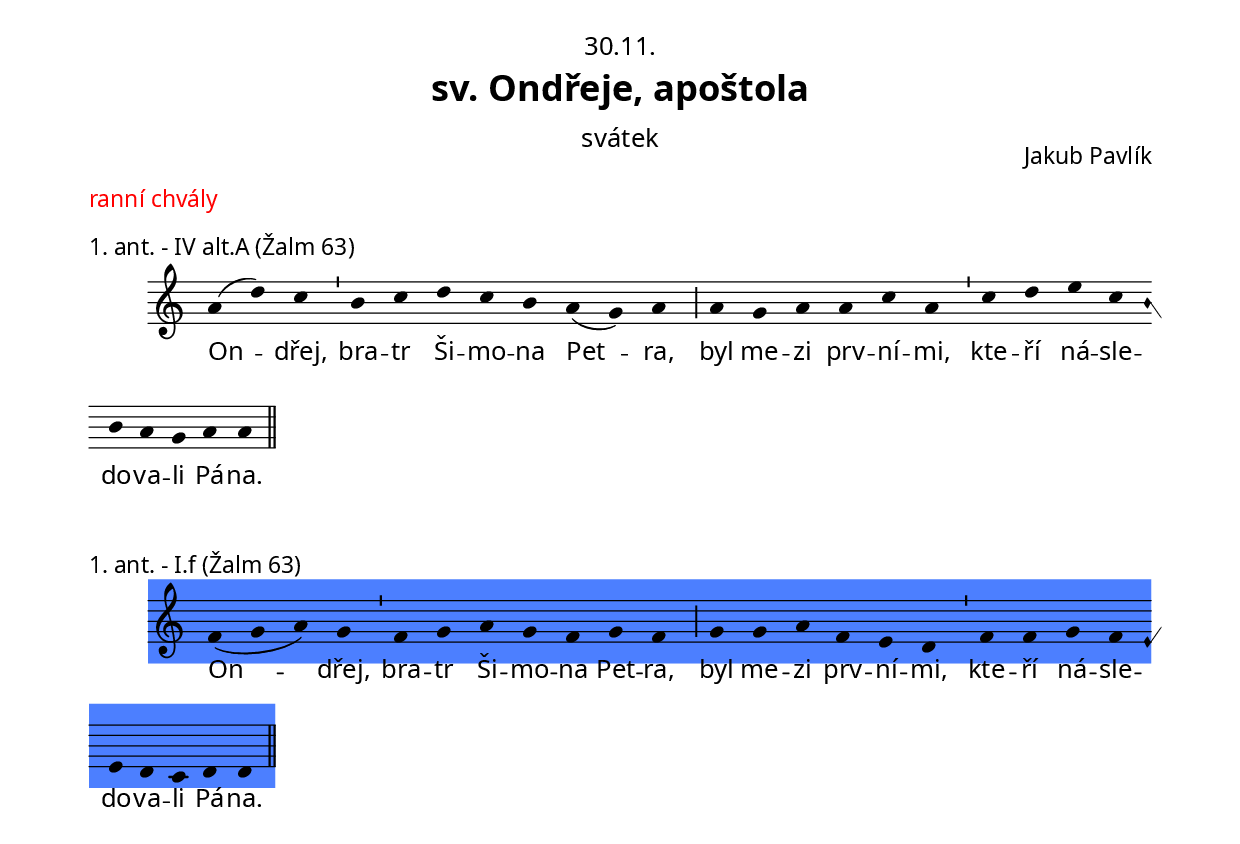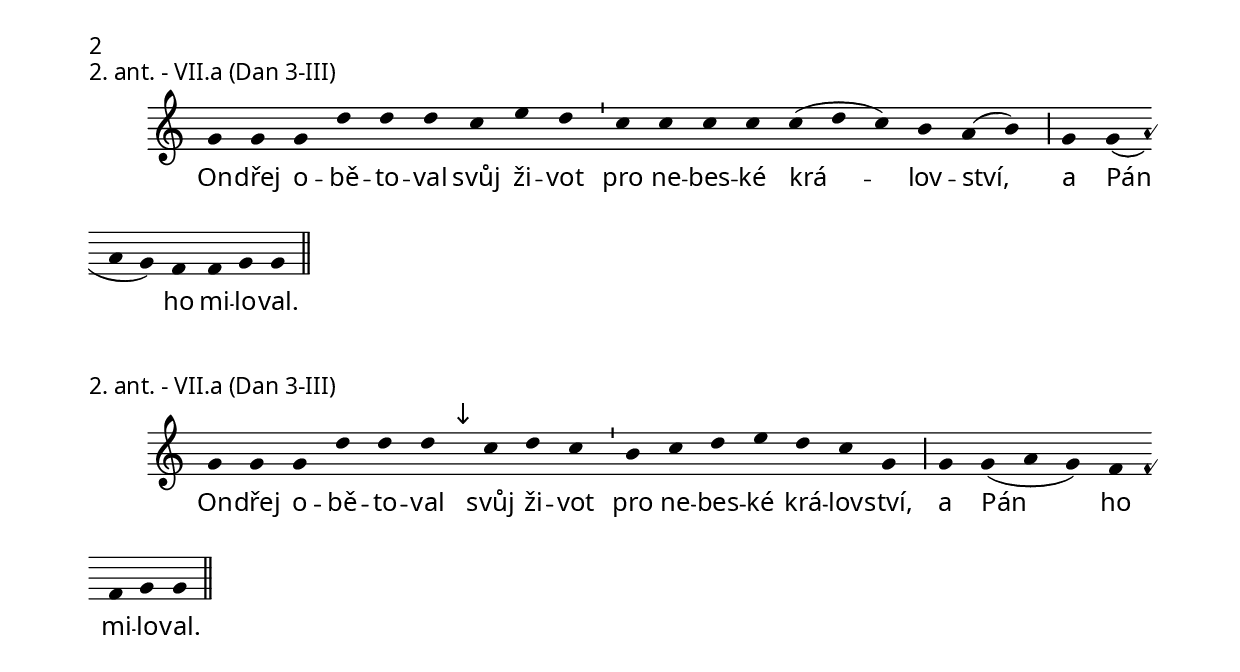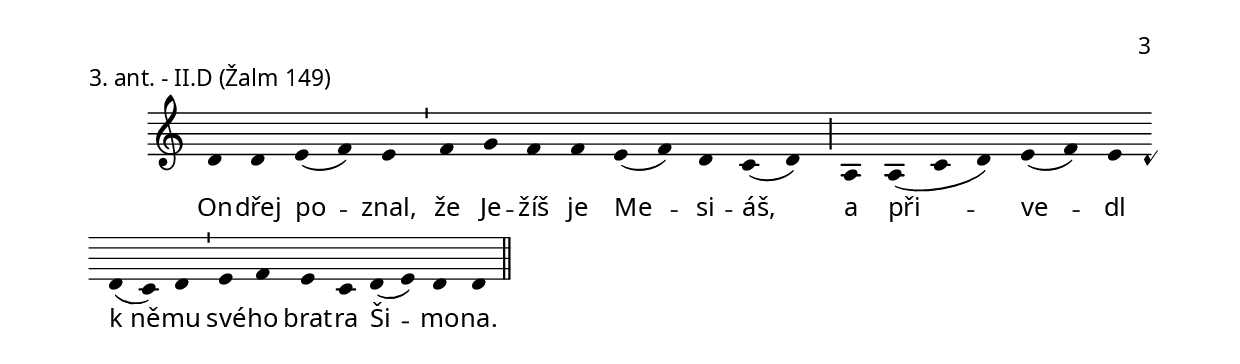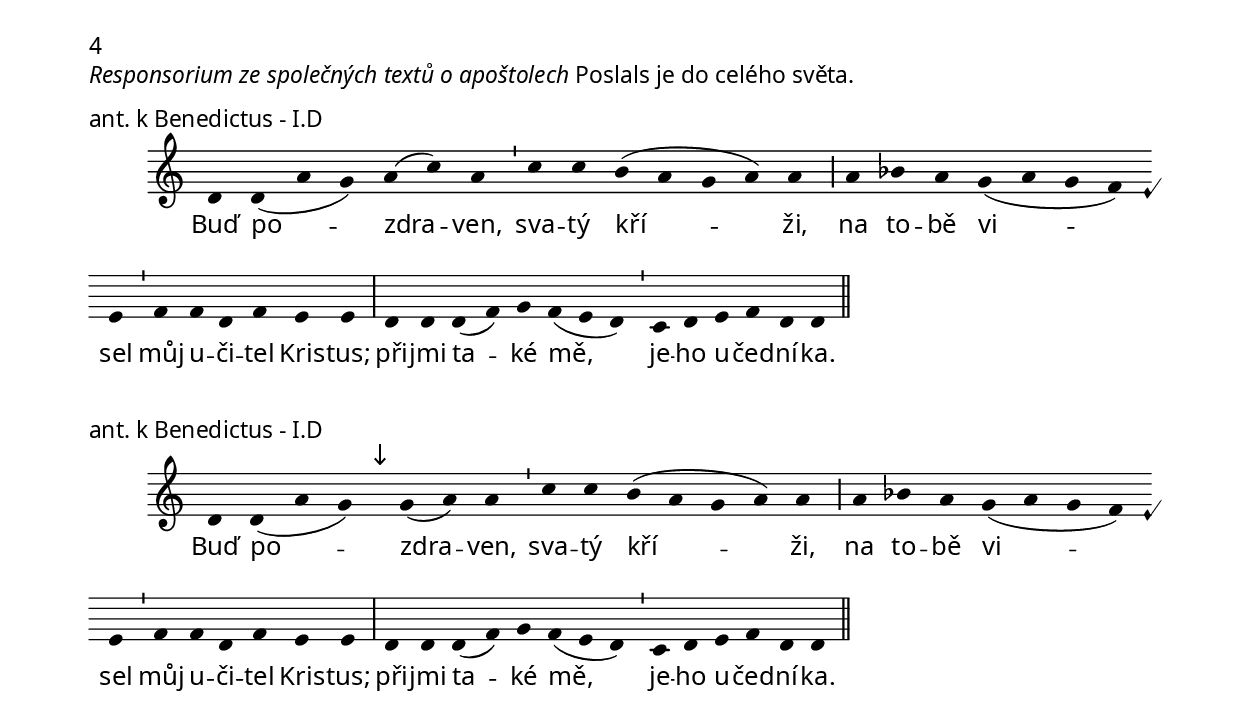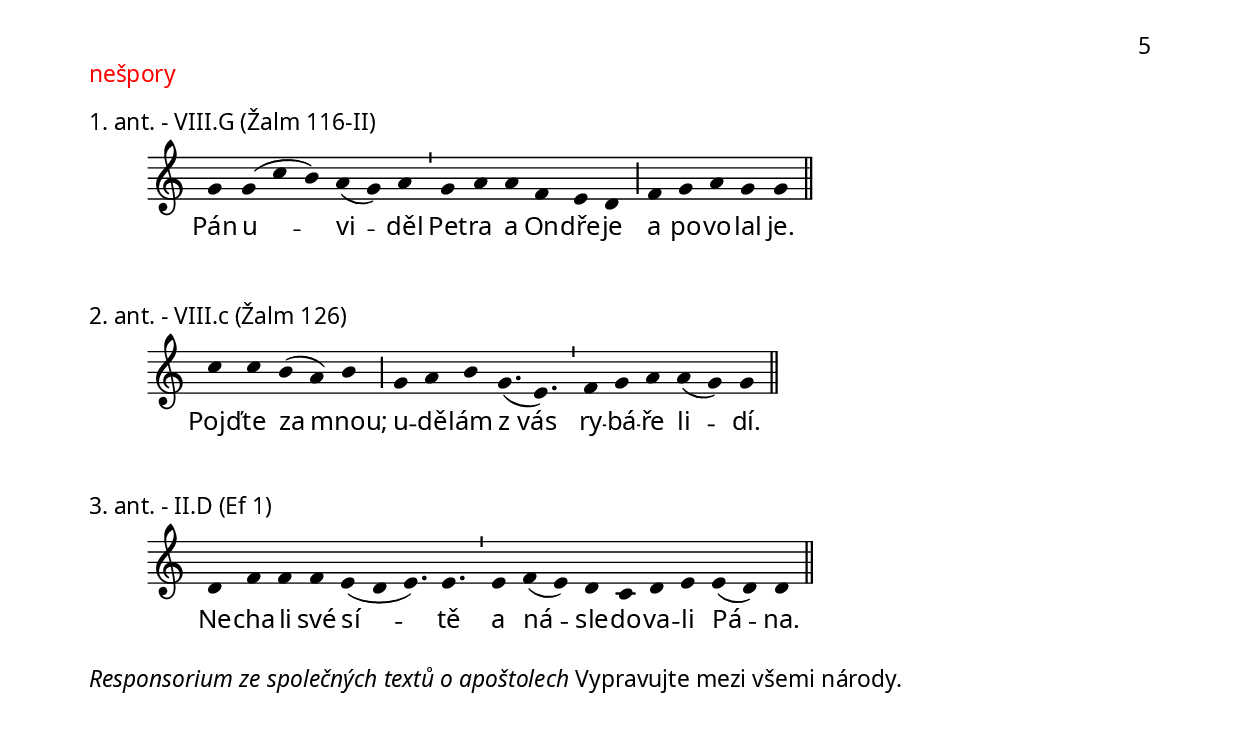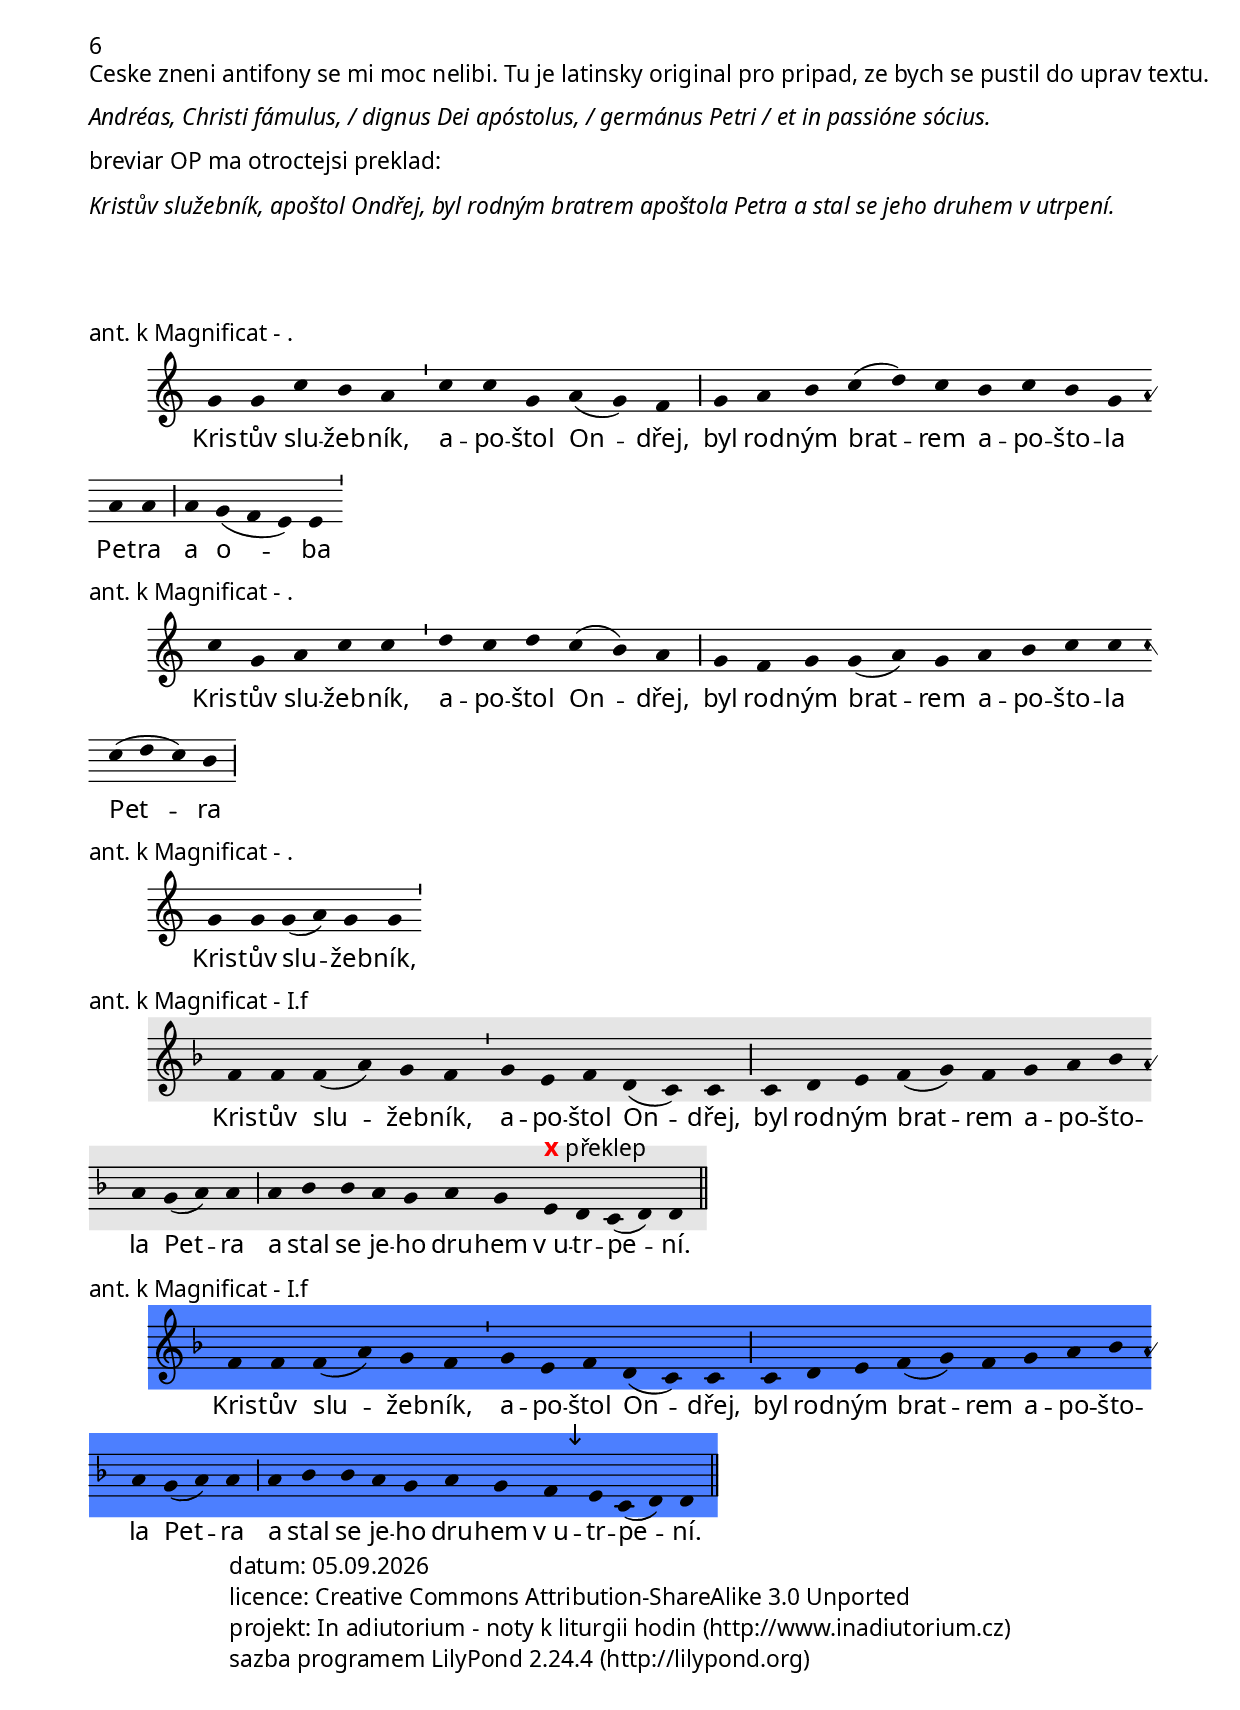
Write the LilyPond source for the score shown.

\version "2.16.0"

\include "../spolecne.ly"
\include "../dilyresponsorii.ly"

\header {
  title = \markup\titleSvatek
            "sv. Ondřeje, apoštola"
            svátek
            30.11.
  composer = "Jakub Pavlík"
}

\markup {\nadpisHodinka {"ranní chvály"}}

\score {
  \relative c'' {
    \choralniRezim
    a4( d) c \barMin b c d c b a( g) a \barMaior
    a g a a c a \barMin
    c d e c b a g a a \barFinalis
  }
  \addlyrics {
    On -- dřej, bra -- tr Ši -- mo -- na Pet -- ra,
    byl me -- zi prv -- ní -- mi,
    kte -- ří ná -- sle -- do -- va -- li Pá -- na.
  }
  \header {
    quid = "1. ant."
    modus = "IV alt"
    differentia = "A"
    psalmus = "Žalm 63"
    id = ""
    piece = \markup {\sestavTitulek}
  }
}

\score {
  \relative c' {
    \zvyraznovacModry
    \choralniRezim
    f4( g a) g \barMin f g a g f g f \barMaior
    g g a f e d \barMin
    f f g f e d c d d \barFinalis
  }
  \addlyrics {
    On -- dřej, bra -- tr Ši -- mo -- na Pet -- ra,
    byl me -- zi prv -- ní -- mi,
    kte -- ří ná -- sle -- do -- va -- li Pá -- na.
  }
  \header {
    quid = "1. ant."
    modus = "I"
    differentia = "f"
    psalmus = "Žalm 63"
    id = ""
    piece = \markup {\sestavTitulek}
  }
}

\pageBreak

\score {
  \relative c'' {
    \choralniRezim
    g4 g g d' d d c e d \barMin
    c c c c c( d c) b a( b) \barMaior
    g g( a g) f f g g \barFinalis
  }
  \addlyrics {
    On -- dřej o -- bě -- to -- val svůj ži -- vot
    pro ne -- bes -- ké krá -- lov -- ství,
    a Pán ho mi -- lo -- val.
  }
  \header {
    quid = "2. ant."
    modus = "VII"
    differentia = "a"
    psalmus = "Dan 3-III"
    id = ""
    piece = \markup {\sestavTitulek}
  }
}

\score {
  \relative c'' {
    \choralniRezim
    g4 g g d' d d \mark\sipka c d c \barMin
    b c d e d c g \barMaior
    g g( a g) f f g g \barFinalis
  }
  \addlyrics {
    On -- dřej o -- bě -- to -- val svůj ži -- vot
    pro ne -- bes -- ké krá -- lov -- ství,
    a Pán ho mi -- lo -- val.
  }
  \header {
    quid = "2. ant."
    modus = "VII"
    differentia = "a"
    psalmus = "Dan 3-III"
    id = ""
    piece = \markup {\sestavTitulek}
  }
}

\pageBreak

\score {
  \relative c' {
    \choralniRezim
    d4 d e( f) e \barMin f g f f e( f) d c( d) \barMaior
    a a( c d) e( f) e d( c) d \barMin e f e c d( e) d d \barFinalis
  }
  \addlyrics {
    On -- dřej po -- znal, že Je -- žíš je Me -- si -- áš,
    a při -- ve -- dl k_ně -- mu své -- ho brat -- ra Ši -- mo -- na.
  }
  \header {
    quid = "3. ant."
    modus = "II"
    differentia = "D"
    psalmus = "Žalm 149"
    id = ""
    piece = \markup {\sestavTitulek}
  }
}

\pageBreak

\markup\justify\italic{
  Responsorium ze společných textů o apoštolech \upright{Poslals je do celého světa.}
}

\score {
  \relative c' {
    \choralniRezim
    d4 d( a' g) a( c) a \barMin c c b( a g a) a \barMaior
    a bes a g( a g f) e \barMin f f d f e e \barMax
    d d d( f) g f( e d) \barMin c d e f d d \barFinalis
  }
  \addlyrics {
    Buď po -- zdra -- ven, sva -- tý kří -- ži,
    na to -- bě vi -- sel můj u -- či -- tel Kris -- tus;
    při -- jmi ta -- ké mě, je -- ho u -- čed -- ní -- ka.
  }
  \header {
    quid = "ant. k Benedictus"
    modus = "I"
    differentia = "D"
    psalmus = ""
    id = "rch-aben"
    piece = \markup {\sestavTitulekBezZalmu}
  }
}

\score {
  \relative c' {
    \choralniRezim
    d4 d( a' g) \mark\sipka g( a) a \barMin c c b( a g a) a \barMaior
    a bes a g( a g f) e \barMin f f d f e e \barMax
    d d d( f) g f( e d) \barMin c d e f d d \barFinalis
  }
  \addlyrics {
    Buď po -- zdra -- ven, sva -- tý kří -- ži,
    na to -- bě vi -- sel můj u -- či -- tel Kris -- tus;
    při -- jmi ta -- ké mě, je -- ho u -- čed -- ní -- ka.
  }
  \header {
    quid = "ant. k Benedictus"
    modus = "I"
    differentia = "D"
    psalmus = ""
    id = "rch-aben"
    piece = \markup {\sestavTitulekBezZalmu}
  }
}

\pageBreak

\markup {\nadpisHodinka {"nešpory"}}

\score {
  \relative c'' {
    \choralniRezim
    g g( c b) a( g) a \barMin g a a f e d \barMaior
    f g a g g \barFinalis
  }
  \addlyrics {
    Pán u -- vi -- děl Pet -- ra a On -- dře -- je
    a po -- vo -- lal je.
  }
  \header {
    quid = "1. ant."
    modus = "VIII"
    differentia = "G"
    psalmus = "Žalm 116-II"
    id = ""
    piece = \markup {\sestavTitulek}
  }
}

\score {
  \relative c'' {
    \choralniRezim
    c4 c b( a) b \barMaior
    g a b g4.( e) \barMin
    f4 g a a( g) g \barFinalis
  }
  \addlyrics {
    Pojď -- te za mnou;
    u -- dě -- lám z_vás ry -- bá -- ře li -- dí.
  }
  \header {
    quid = "2. ant."
    modus = "VIII"
    differentia = "c"
    psalmus = "Žalm 126"
    id = ""
    fial="fial://antifony/mezidobi_nedeleB_02_10.ly#ne3b-rch-ben"
    piece = \markup {\sestavTitulek}
  }
}

\score {
  \relative c' {
    \choralniRezim
    d4 f f f e( d e4.) e \barMin
    e4 f( e) d c d e e( d) d \barFinalis
  }
  \addlyrics {
    Ne -- cha -- li své sí -- tě
    a ná -- sle -- do -- va -- li Pá -- na.
  }
  \header {
    quid = "3. ant."
    modus = "II"
    differentia = "D"
    psalmus = "Ef 1"
    id = ""
    fons = "3. ne v mez, cyk. B, 2. nešp. k Magnificat"
    fial = "fial://antifony/mezidobi_nedeleB_02_10.ly#ne3b-ne2-mag"
    piece = \markup {\sestavTitulek}
  }
}

\markup\justify\italic{
  Responsorium ze společných textů o apoštolech \upright{Vypravujte mezi všemi národy.}
}

\pageBreak

\markup{
  Ceske zneni antifony se mi moc nelibi. Tu je latinsky original
  pro pripad, ze bych se pustil do uprav textu.
}

\markup\italic{
  Andréas, Christi fámulus, /
  dignus Dei apóstolus, /
  germánus Petri /
  et in passióne sócius.
}

\markup { breviar OP ma otroctejsi preklad: }

\markup\italic{
  Kristův služebník, apoštol Ondřej,
  byl rodným bratrem apoštola Petra
  a stal se jeho druhem v utrpení.
}

\markup\vspace #2

\score {
  \relative c'' {
    \choralniRezim
    g4 g c b a \barMin c c g a( g) f \barMaior
    g a b c( d) c b c b g a a \barMaior
    a g( f e) e \barMin
  }
  \addlyrics {
    Kris -- tův slu -- žeb -- ník, a -- po -- štol On -- dřej,
    byl rod -- ným brat -- rem a -- po -- što -- la Pet -- ra
    a o -- ba pod -- stou -- pi -- li smrt na kří -- ži.
  }
  \header {
    quid = "ant. k Magnificat"
    modus = ""
    differentia = ""
    psalmus = ""
    id = ""
    piece = \markup {\sestavTitulekBezZalmu}
  }
}

\score {
  \relative c'' {
    \choralniRezim
    c4 g a c c \barMin d c d c( b) a \barMaior
    g f g g( a) g a b c c c( d c) b \barMaior

  }
  \addlyrics {
    Kris -- tův slu -- žeb -- ník, a -- po -- štol On -- dřej,
    byl rod -- ným brat -- rem a -- po -- što -- la Pet -- ra
    a stal se je -- ho dru -- hem v_u -- tr -- pe -- ní.
  }
  \header {
    quid = "ant. k Magnificat"
    modus = ""
    differentia = ""
    psalmus = ""
    id = ""
    piece = \markup {\sestavTitulekBezZalmu}
  }
}

\score {
  \relative c'' {
    \choralniRezim
    g4 g g( a) g g \barMin

  }
  \addlyrics {
    Kris -- tův slu -- žeb -- ník, a -- po -- štol On -- dřej,
    byl rod -- ným brat -- rem a -- po -- što -- la Pet -- ra
    a stal se je -- ho dru -- hem v_u -- tr -- pe -- ní.
  }
  \header {
    quid = "ant. k Magnificat"
    modus = ""
    differentia = ""
    psalmus = ""
    id = ""
    piece = \markup {\sestavTitulekBezZalmu}
  }
}

\score {
  \relative c' {
    \zvyraznovacSedy
    \choralniRezim
    \key f \major
    f4 f f( a) g f \barMin g e f d( c) c \barMaior
    c d e f( g) f g a bes a g( a) a \barMaior
    a bes bes a g a g e^\markup{\cerveneX překlep} d c( d) d \barFinalis
  }
  \addlyrics {
    Kris -- tův slu -- žeb -- ník, a -- po -- štol On -- dřej,
    byl rod -- ným brat -- rem a -- po -- što -- la Pet -- ra

    a stal se je -- ho dru -- hem v_u -- tr -- pe -- ní.
    % text podle dominikanskeho breviare
  }
  \header {
    quid = "ant. k Magnificat"
    modus = "I"
    differentia = "f"
    psalmus = ""
    id = ""
    piece = \markup {\sestavTitulekBezZalmu}
  }
}

\score {
  \relative c' {
    \zvyraznovacModry
    \choralniRezim
    \key f \major
    f4 f f( a) g f \barMin g e f d( c) c \barMaior
    c d e f( g) f g a bes a g( a) a \barMaior
    a bes bes a g a g f \mark\sipka e c( d) d \barFinalis
  }
  \addlyrics {
    Kris -- tův slu -- žeb -- ník, a -- po -- štol On -- dřej,
    byl rod -- ným brat -- rem a -- po -- što -- la Pet -- ra

    a stal se je -- ho dru -- hem v_u -- tr -- pe -- ní.
    % text podle dominikanskeho breviare
  }
  \header {
    quid = "ant. k Magnificat"
    modus = "I"
    differentia = "f"
    psalmus = ""
    id = ""
    piece = \markup {\sestavTitulekBezZalmu}
  }
}